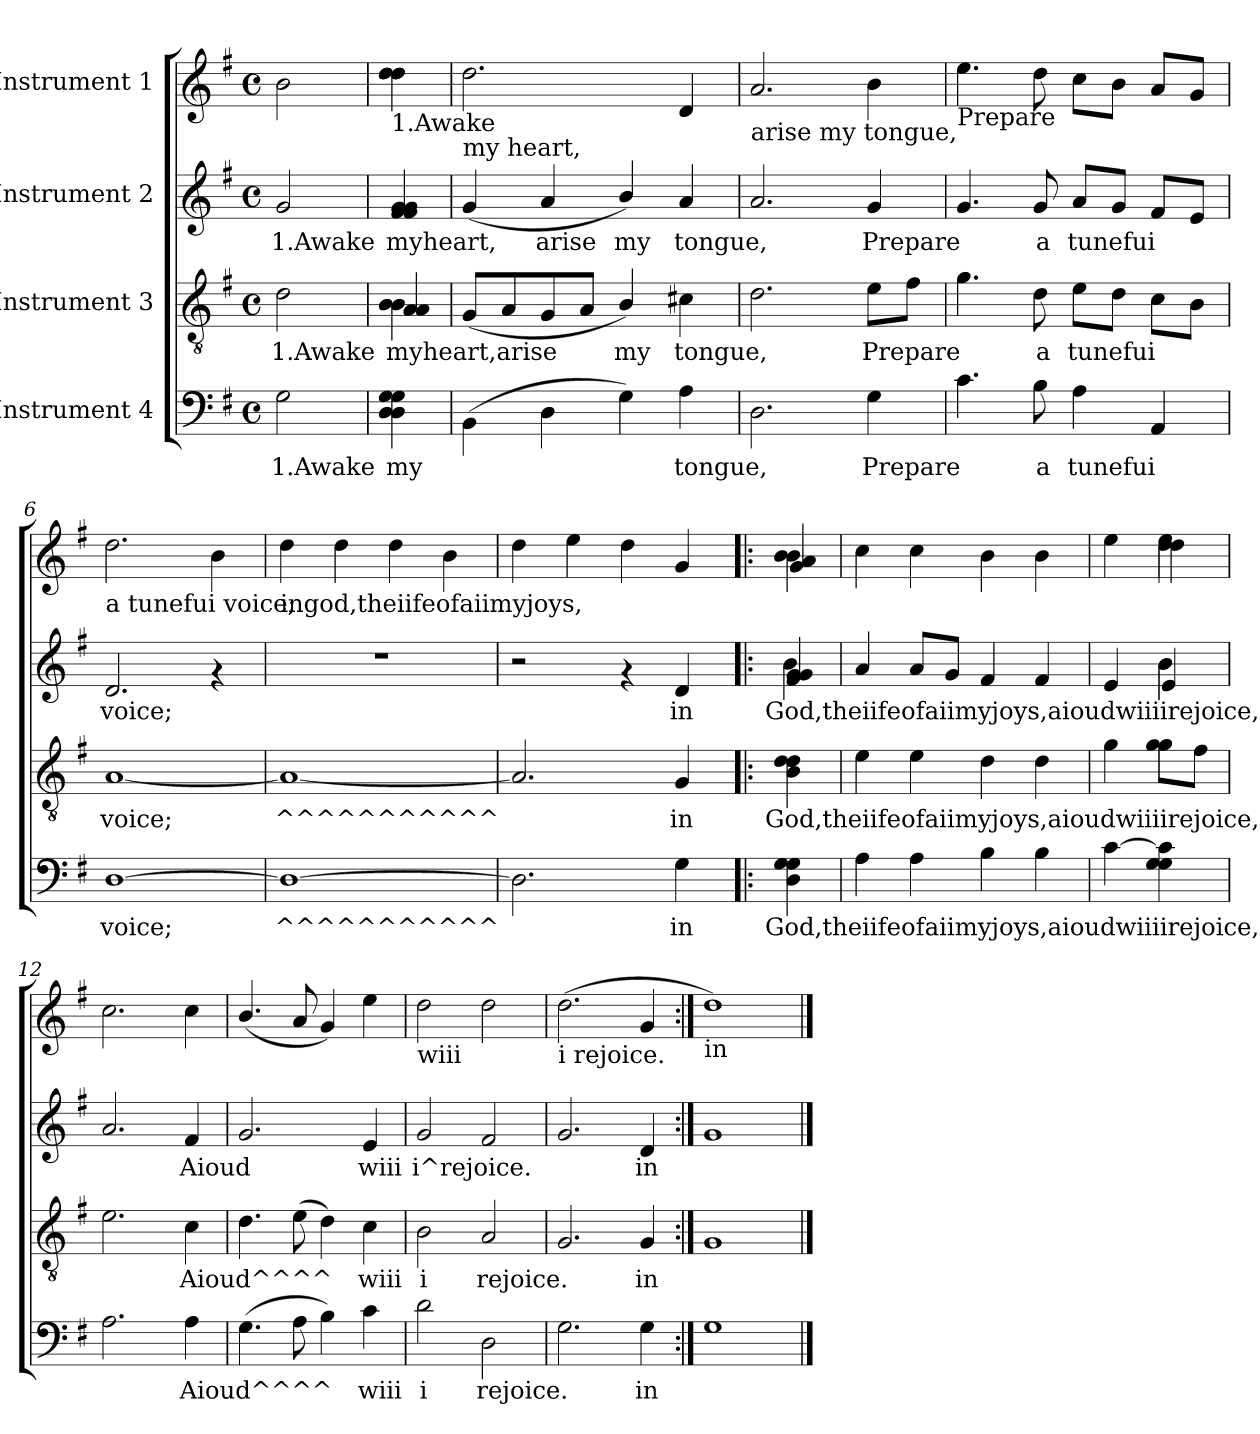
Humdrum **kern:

**kern	**text	**kern	**text	**kern	**text	**kern
*part4	*part4	*part3	*part3	*part2	*part2	*part1
*staff4	*staff4	*staff3	*staff3	*staff2	*staff2	*staff1
*I"Instrument 4	*	*I"Instrument 3	*	*I"Instrument 2	*	*I"Instrument 1
!!LO:PB:g=z
*stria5	*	*stria5	*	*stria5	*	*stria5
*clefF4	*	*clefGv2	*	*clefG2	*	*clefG2
*k[f#]	*	*k[f#]	*	*k[f#]	*	*k[f#]
*G:	*	*G:	*	*G:	*	*G:
*M4/4	*	*M4/4	*	*M4/4	*	*M4/4
*met(c)	*	*met(c)	*	*met(c)	*	*met(c)
=1	=1	=1	=1	=1	=1	=1
!	!LO:LY:a:cj	!	!LO:LY:b:cj	!	!LO:LY:b:cj	!
2G\	1.Awake	2d\	1.Awake	2g/	1.Awake	2b\
=2	=2	=2	=2	=2	=2	=2
!	!	!	!	!	!	!LO:TX:b:t=1.Awake
!	!LO:LY:a:cj	!	!LO:LY:b:cj	!	!LO:LY:b:cj	!
*	*	*^	*	*	*	*
4G\ 4G\ 4D\ 4D\	my	4B\ 4B\	4A/ 4A/	myheart,	4g/ 4g/ 4f#/ 4f#/	myheart,	4dd\ 4dd\ 4dd\ 4dd\
=3	=3	=3	=3	=3	=3	=3	=3
!	!	!	!	!	!	!	!LO:TX:b:t=my heart,
!	!LO:LY:a:cj	!	!	!LO:LY:b:cj	!	!LO:LY:b:cj	!
*	*	*v	*v	*	*	*	*
(>4BB\	.	(<8G/L	.	(<4g/	.	2.dd\
!	!	!	!LO:LY:b:cj	!	!	!
.	.	8A/	arise	.	.	.
!	!LO:LY:a:cj	!	!LO:LY:b:cj	!	!LO:LY:b:cj	!
4D\	.	8G/	.	4a/	arise	.
!	!	!	!LO:LY:b:cj	!	!	!
.	.	8A/J	.	.	.	.
!	!LO:LY:a:cj	!	!LO:LY:b:cj	!	!LO:LY:b:cj	!
4G\)	.	4B/)	my	4b/)	my	.
!	!LO:LY:a:cj	!	!LO:LY:b:cj	!	!LO:LY:b:cj	!
4A\	tongue,	4c#X\	tongue,	4a/	tongue,	4d/
=4	=4	=4	=4	=4	=4	=4
!	!	!	!	!	!	!LO:TX:b:t=arise my tongue,
!	!LO:LY:a:cj	!	!LO:LY:b:cj	!	!LO:LY:b:cj	!
2.D\	.	2.d\	.	2.a/	.	2.a/
!	!LO:LY:a:cj	!	!LO:LY:b:cj	!	!LO:LY:b:cj	!
4G\	Prepare	8e\L	Prepare	4g/	Prepare	4b\
!	!	!	!LO:LY:b:cj	!	!	!
.	.	8f#\J	.	.	.	.
=5	=5	=5	=5	=5	=5	=5
!	!	!	!	!	!	!LO:TX:b:t=Prepare
!	!LO:LY:a:cj	!	!LO:LY:b:cj	!	!LO:LY:b:cj	!
4.c\	.	4.g\	.	4.g/	.	4.ee>\
!	!LO:LY:a:cj	!	!LO:LY:b:cj	!	!LO:LY:b:cj	!
8B\	a	8d\	a	8g/	a	8dd\
!	!LO:LY:a:cj	!	!LO:LY:b:cj	!	!LO:LY:b:cj	!
4A\	tunefui	8e\L	tunefui	8a/L	tunefui	8cc\L
!	!	!	!LO:LY:b:cj	!	!LO:LY:b:cj	!
.	.	8d\J	.	8g/J	.	8b\J
!	!LO:LY:a:cj	!	!LO:LY:b:cj	!	!LO:LY:b:cj	!
4AA/	.	8c\L	.	8f#/L	.	8a/L
!	!	!	!LO:LY:b:cj	!	!LO:LY:b:cj	!
.	.	8B\J	.	8e/J	.	8g/J
=6	=6	=6	=6	=6	=6	=6
!	!	!	!	!	!	!LO:TX:b:t=a tunefui voice;
!	!LO:LY:a:cj	!	!LO:LY:b:cj	!	!LO:LY:b:cj	!
[>1D	voice;	[<1A	voice;	2.d/	voice;	2.dd\
.	.	.	.	4rf	.	4b\
=7	=7	=7	=7	=7	=7	=7
!	!	!	!	!	!	!LO:TX:b:t=ingod,theiifeofaiimyjoys,
!	!LO:LY:a:cj	!	!LO:LY:b:cj	!	!	!
1D_>	^^^^^^^^^^^	1A_<	^^^^^^^^^^^	1r	.	4dd\
.	.	.	.	.	.	4dd\
.	.	.	.	.	.	4dd\
.	.	.	.	.	.	4b\
=8	=8	=8	=8	=8	=8	=8
!	!LO:LY:a:cj	!	!LO:LY:b:cj	!	!	!
2.D\]	.	2.A/]	.	2r	.	4dd\
.	.	.	.	.	.	4ee\
.	.	.	.	4rf	.	4dd\
!	!LO:LY:a:cj	!	!LO:LY:b:cj	!	!LO:LY:b:cj	!
4G\	in	4G/	in	4d/	in	4g/
!!LO:LB:g=z
=9!|:	=9!|:	=9!|:	=9!|:	=9!|:	=9!|:	=9!|:
!	!LO:LY:a:cj	!	!LO:LY:b:cj	!	!LO:LY:b:cj	!
*	*	*	*	*^	*	*^
4G\ 4G\ 4D\ 4G\	God,theiifeofaiimyjoys,aioudwiiiirejoice,	4d\ 4d\ 4d\ 4B\	God,theiifeofaiimyjoys,aioudwiiiirejoice,	4g/ 4g/ 4f#/	4b\	God,theiifeofaiimyjoys,aioudwiiiirejoice,	4b\ 4b\	4a/> 4g/>
=10	=10	=10	=10	=10	=10	=10	=10	=10
!	!	!	!	!	!	!	!LO:TX:b:t=ingod,theiifeofaiimyjoys,aioudwiiiirejoice,aioud	!
!	!LO:LY:a:cj	!	!LO:LY:b:cj	!	!	!LO:LY:b:cj	!	!
*	*	*	*	*v	*v	*	*	*
*	*	*	*	*	*	*v	*v
4A\	.	4e\	.	4a/	.	4cc\
!	!LO:LY:a:cj	!	!LO:LY:b:cj	!	!LO:LY:b:cj	!
4A\	.	4e\	.	8a/L	.	4cc\
!	!	!	!	!	!LO:LY:b:cj	!
.	.	.	.	8g/J	.	.
!	!LO:LY:a:cj	!	!LO:LY:b:cj	!	!LO:LY:b:cj	!
4B\	.	4d\	.	4f#/	.	4b\
!	!LO:LY:a:cj	!	!LO:LY:b:cj	!	!LO:LY:b:cj	!
4B\	.	4d\	.	4f#/	.	4b\
=11	=11	=11	=11	=11	=11	=11
!	!LO:LY:a:cj	!	!LO:LY:b:cj	!	!LO:LY:b:cj	!
*	*	*^	*	*^	*	*^
*	*	*	*	*	*	*^	*	*	*^
[<4c\	.	4g\	4ryy	.	4e/	4ryy	4ryy	.	4ee\	4ryy	4ryy
!	!LO:LY:a:cj	!	!	!LO:LY:b:cj	!	!	!	!LO:LY:b:cj	!	!	!
4c\] 4G\ 4G\	.	4g\ 4g\	8g\L	.	4b\	4e/	4b\	.	4ee\	4dd\	4dd\
!	!	!	!	!LO:LY:b:cj	!	!	!	!	!	!	!
.	.	.	8f#\J	.	.	.	.	.	.	.	.
*	*	*	*	*	*v	*v	*v	*	*	*	*
*	*	*	*	*	*	*	*v	*v	*v
=12	=12	=12	=12	=12	=12	=12	=12
!	!LO:LY:a:cj	!	!	!LO:LY:b:cj	!	!LO:LY:b:cj	!
*	*	*v	*v	*	*	*	*
2.A\	.	2.e\	.	2.a/	.	2.cc\
!	!LO:LY:a:cj	!	!LO:LY:b:cj	!	!LO:LY:b:cj	!
4A\	Aioud^^^^	4c\	Aioud^^^^	4f#/	Aioud	4cc\
=13	=13	=13	=13	=13	=13	=13
!	!LO:LY:a:cj	!	!LO:LY:b:cj	!	!LO:LY:b:cj	!
(>4.G\	.	4.d\	.	2.g/	.	(<4.b/
!	!LO:LY:a:cj	!	!LO:LY:b:cj	!	!	!
8A\	.	(>8e\	.	.	.	8a/
!	!LO:LY:a:cj	!	!LO:LY:b:cj	!	!	!
4B\)	.	4d\)	.	.	.	4g/)
!	!LO:LY:a:cj	!	!LO:LY:b:cj	!	!LO:LY:b:cj	!
4c\	wiii	4c\	wiii	4e/	wiii	4ee\
=14	=14	=14	=14	=14	=14	=14
!	!	!	!	!	!	!LO:TX:b:t=wiii
!	!LO:LY:a:cj	!	!LO:LY:b:cj	!	!LO:LY:b:cj	!
2d\	i	2B\	i	2g/	i^rejoice.	2dd\
!	!LO:LY:a:cj	!	!LO:LY:b:cj	!	!LO:LY:b:cj	!
2D\	rejoice.	2A/	rejoice.	2f#/	.	2dd>\
=15	=15	=15	=15	=15	=15	=15
!	!	!	!	!	!	!LO:TX:b:t=i rejoice.
!	!LO:LY:a:cj	!	!LO:LY:b:cj	!	!LO:LY:b:cj	!
2.G\	.	2.G/	.	2.g/	.	(>2.dd\
!	!LO:LY:a:cj	!	!LO:LY:b:cj	!	!LO:LY:b:cj	!
4G\	in	4G/	in	4d/	in	4g/
=16:|!	=16:|!	=16:|!	=16:|!	=16:|!	=16:|!	=16:|!
!	!	!	!	!	!	!LO:TX:b:t=in
!	!LO:LY:a:cj	!	!LO:LY:b:cj	!	!LO:LY:b:cj	!
1G	.	1G	.	1g	.	1dd)
==	==	==	==	==	==	==
*-	*-	*-	*-	*-	*-	*-
